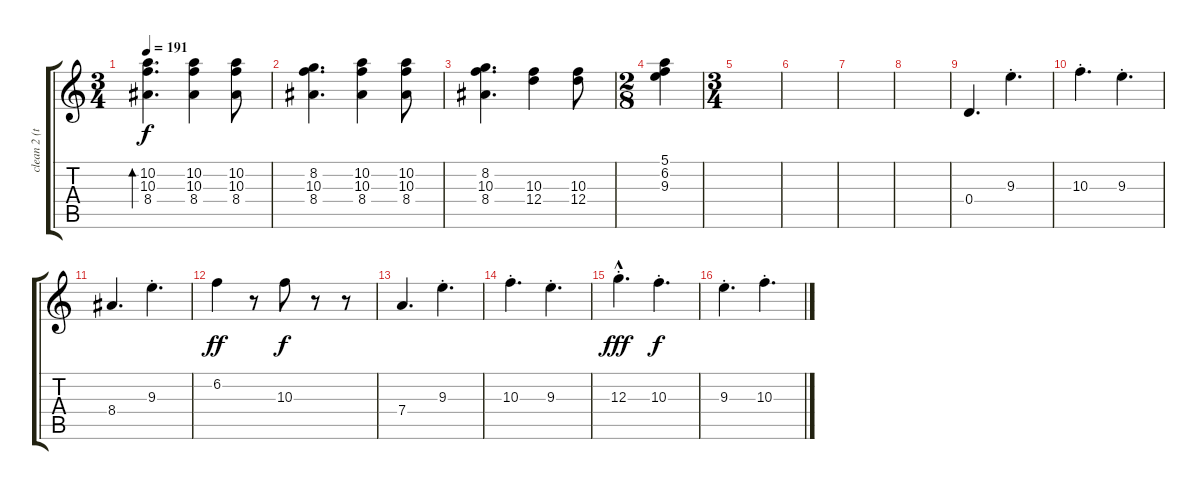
\track ("clean 2 (tymon)" "clean 2 (t") {instrument electricguitarjazz}
\staff {score tabs}
\tuning (E4 B3 G3 D3 A2 E2) {hide}
\ts (3 4)
\tempo 191
\clef g2
\ks c
(10.2 10.3 8.4).4{d bd 240 dy f volume 6 instrument electricguitarjazz} (10.2 10.3 8.4).4 (10.2 10.3 8.4).8 |
(8.2 10.3 8.4).4{d} (10.2 10.3 8.4).4 (10.2 10.3 8.4).8 |
(8.2 10.3 8.4).4{d} (10.3 12.4).4 (10.3 12.4).8 |
\ts (2 8)
(5.1 6.2 9.3).4 |
\ts (3 4)
|
|
|
|
0.4.4{d} 9.3{st}.4{d} |
10.3{st}.4{d} 9.3{st}.4{d} |
8.4.4{d} 9.3{st}.4{d} |
6.2.4{dy ff} r.8 10.3.8{dy f} r.8 r.8 |
7.4.4{d} 9.3{st}.4{d} |
10.3{st}.4{d} 9.3{st}.4{d} |
12.3{hac st}.4{d dy fff} 10.3{st}.4{d dy f} |
9.3{st}.4{d} 10.3{st}.4{d}
